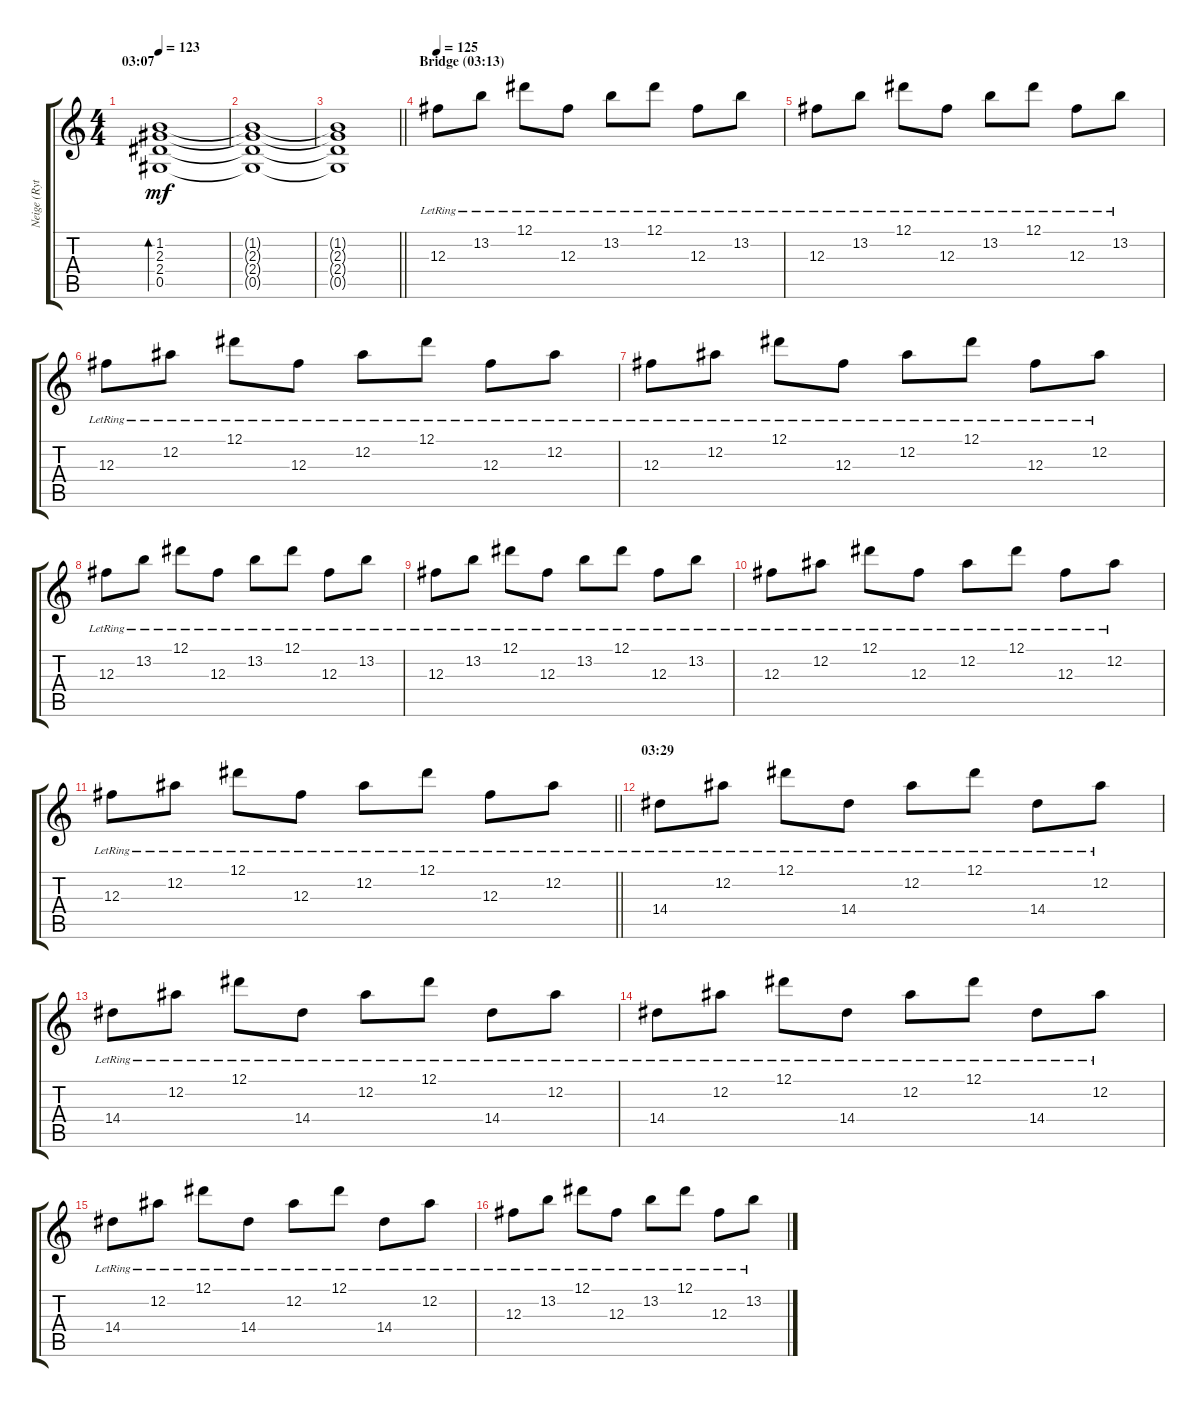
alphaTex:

\track ("Neige (Rythm)" "Neige (Ryt") {instrument electricguitarjazz}
\staff {score tabs}
\tuning (Eb4 Bb3 Gb3 Db3 Ab2 Eb2) {hide}
\ts (4 4)
\section ("" "03:07")
\tempo 123
\clef g2
\ks c
(1.2 2.3 2.4 0.5).1{bd 60 dy mf volume 2} |
(1.2{t} 2.3{t} 2.4{t} 0.5{t}).1 |
\barLineRight lightlight
(1.2{t} 2.3{t} 2.4{t} 0.5{t}).1 |
\section ("" "Bridge (03:13)")
\tempo 125
12.3{lr}.8{volume 15} 13.2{lr}.8 12.1{lr}.8 12.3{lr}.8 13.2{lr}.8 12.1{lr}.8 12.3{lr}.8 13.2{lr}.8 |
12.3{lr}.8 13.2{lr}.8 12.1{lr}.8 12.3{lr}.8 13.2{lr}.8 12.1{lr}.8 12.3{lr}.8 13.2{lr}.8 |
12.3{lr}.8 12.2{lr}.8 12.1{lr}.8 12.3{lr}.8 12.2{lr}.8 12.1{lr}.8 12.3{lr}.8 12.2{lr}.8 |
12.3{lr}.8 12.2{lr}.8 12.1{lr}.8 12.3{lr}.8 12.2{lr}.8 12.1{lr}.8 12.3{lr}.8 12.2{lr}.8 |
12.3{lr}.8 13.2{lr}.8 12.1{lr}.8 12.3{lr}.8 13.2{lr}.8 12.1{lr}.8 12.3{lr}.8 13.2{lr}.8 |
12.3{lr}.8 13.2{lr}.8 12.1{lr}.8 12.3{lr}.8 13.2{lr}.8 12.1{lr}.8 12.3{lr}.8 13.2{lr}.8 |
12.3{lr}.8 12.2{lr}.8 12.1{lr}.8 12.3{lr}.8 12.2{lr}.8 12.1{lr}.8 12.3{lr}.8 12.2{lr}.8 |
\barLineRight lightlight
12.3{lr}.8 12.2{lr}.8 12.1{lr}.8 12.3{lr}.8 12.2{lr}.8 12.1{lr}.8 12.3{lr}.8 12.2{lr}.8 |
\section ("" "03:29")
14.4{lr}.8 12.2{lr}.8 12.1{lr}.8 14.4{lr}.8 12.2{lr}.8 12.1{lr}.8 14.4{lr}.8 12.2{lr}.8 |
14.4{lr}.8 12.2{lr}.8 12.1{lr}.8 14.4{lr}.8 12.2{lr}.8 12.1{lr}.8 14.4{lr}.8 12.2{lr}.8 |
14.4{lr}.8 12.2{lr}.8 12.1{lr}.8 14.4{lr}.8 12.2{lr}.8 12.1{lr}.8 14.4{lr}.8 12.2{lr}.8 |
14.4{lr}.8 12.2{lr}.8 12.1{lr}.8 14.4{lr}.8 12.2{lr}.8 12.1{lr}.8 14.4{lr}.8 12.2{lr}.8 |
12.3{lr}.8 13.2{lr}.8 12.1{lr}.8 12.3{lr}.8 13.2{lr}.8 12.1{lr}.8 12.3{lr}.8 13.2{lr}.8
